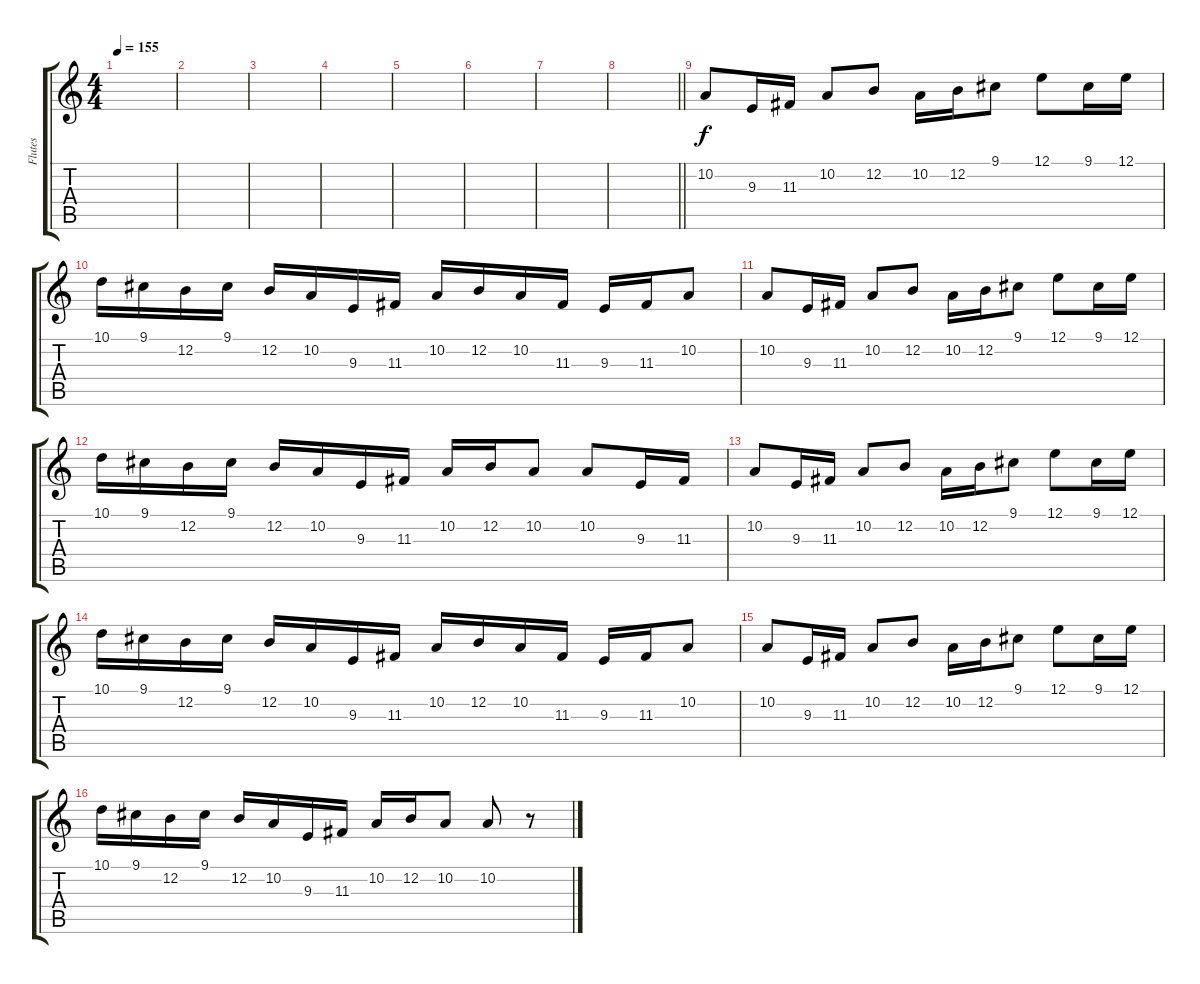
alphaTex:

\track ("Flutes" "Flutes") {instrument flute}
\staff {score tabs}
\tuning (E4 B3 G3 D3 A2 E2) {hide}
\ts (4 4)
\tempo 155
\clef g2
\ks c
|
|
|
|
|
|
|
\barLineRight lightlight
|
\section ("" "")
10.2.8 9.3.16 11.3.16 10.2.8 12.2.8 10.2.16 12.2.16 9.1.8 12.1.8 9.1.16 12.1.16 |
10.1.16 9.1.16 12.2.16 9.1.16 12.2.16 10.2.16 9.3.16 11.3.16 10.2.16 12.2.16 10.2.16 11.3.16 9.3.16 11.3.16 10.2.8 |
10.2.8 9.3.16 11.3.16 10.2.8 12.2.8 10.2.16 12.2.16 9.1.8 12.1.8 9.1.16 12.1.16 |
10.1.16 9.1.16 12.2.16 9.1.16 12.2.16 10.2.16 9.3.16 11.3.16 10.2.16 12.2.16 10.2.8 10.2.8 9.3.16 11.3.16 |
10.2.8 9.3.16 11.3.16 10.2.8 12.2.8 10.2.16 12.2.16 9.1.8 12.1.8 9.1.16 12.1.16 |
10.1.16 9.1.16 12.2.16 9.1.16 12.2.16 10.2.16 9.3.16 11.3.16 10.2.16 12.2.16 10.2.16 11.3.16 9.3.16 11.3.16 10.2.8 |
10.2.8 9.3.16 11.3.16 10.2.8 12.2.8 10.2.16 12.2.16 9.1.8 12.1.8 9.1.16 12.1.16 |
10.1.16 9.1.16 12.2.16 9.1.16 12.2.16 10.2.16 9.3.16 11.3.16 10.2.16 12.2.16 10.2.8 10.2.8 r.8
